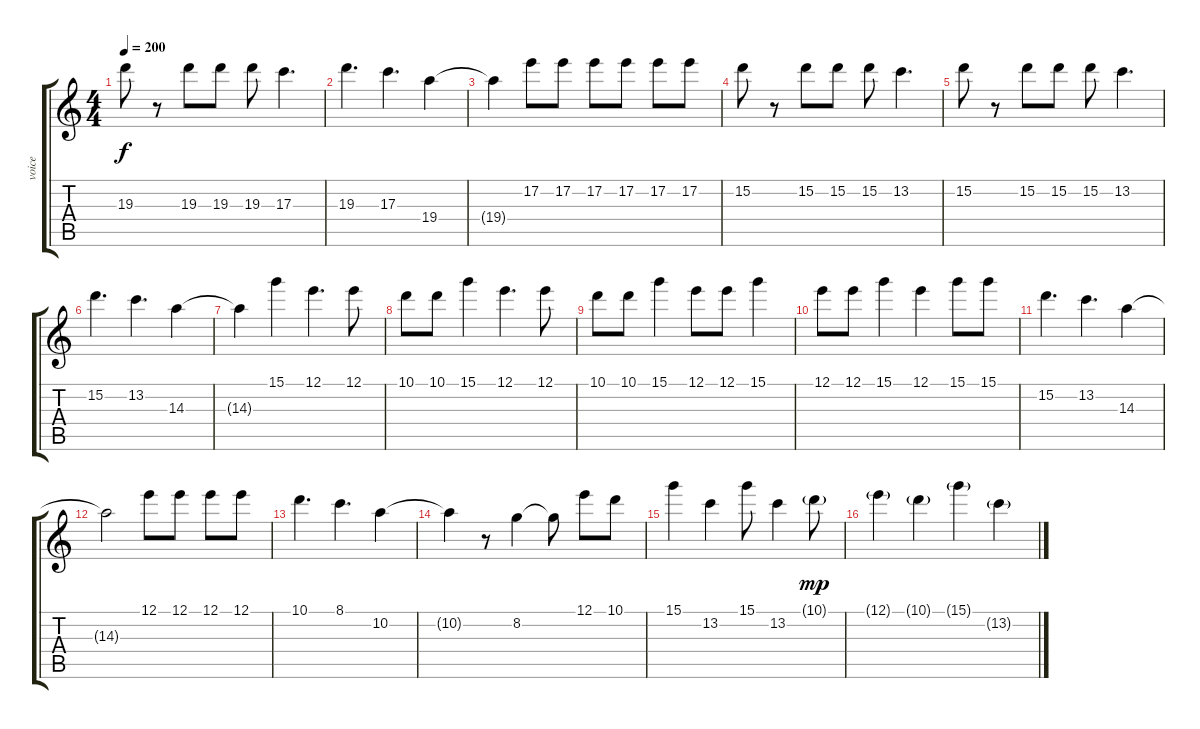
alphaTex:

\track ("voice" "voice") {instrument overdrivenguitar}
\staff {score tabs}
\tuning (E4 B3 G3 D3 A2 E2) {hide}
\ts (4 4)
\tempo 200
\clef g2
\ks c
19.3.8{dy f} r.8 19.3.8 19.3.8 19.3.8 17.3.4{d} |
19.3.4{d} 17.3.4{d} 19.4.4 |
19.4{t}.4 17.2.8 17.2.8 17.2.8 17.2.8 17.2.8 17.2.8 |
15.2.8 r.8 15.2.8 15.2.8 15.2.8 13.2.4{d} |
15.2.8 r.8 15.2.8 15.2.8 15.2.8 13.2.4{d} |
15.2.4{d} 13.2.4{d} 14.3.4 |
14.3{t}.4 15.1.4 12.1.4{d} 12.1.8 |
10.1.8 10.1.8 15.1.4 12.1.4{d} 12.1.8 |
10.1.8 10.1.8 15.1.4 12.1.8 12.1.8 15.1.4 |
12.1.8 12.1.8 15.1.4 12.1.4 15.1.8 15.1.8 |
15.2.4{d} 13.2.4{d} 14.3.4 |
14.3{t}.2 12.1.8 12.1.8 12.1.8 12.1.8 |
10.1.4{d} 8.1.4{d} 10.2.4 |
10.2{t}.4 r.8 8.2.4 8.2{t}.8 12.1.8 10.1.8 |
15.1.4 13.2.4 15.1.8 13.2.4 10.1{g}.8{dy mp} |
12.1{g}.4 10.1{g}.4 15.1{g}.4 13.2{g}.4
